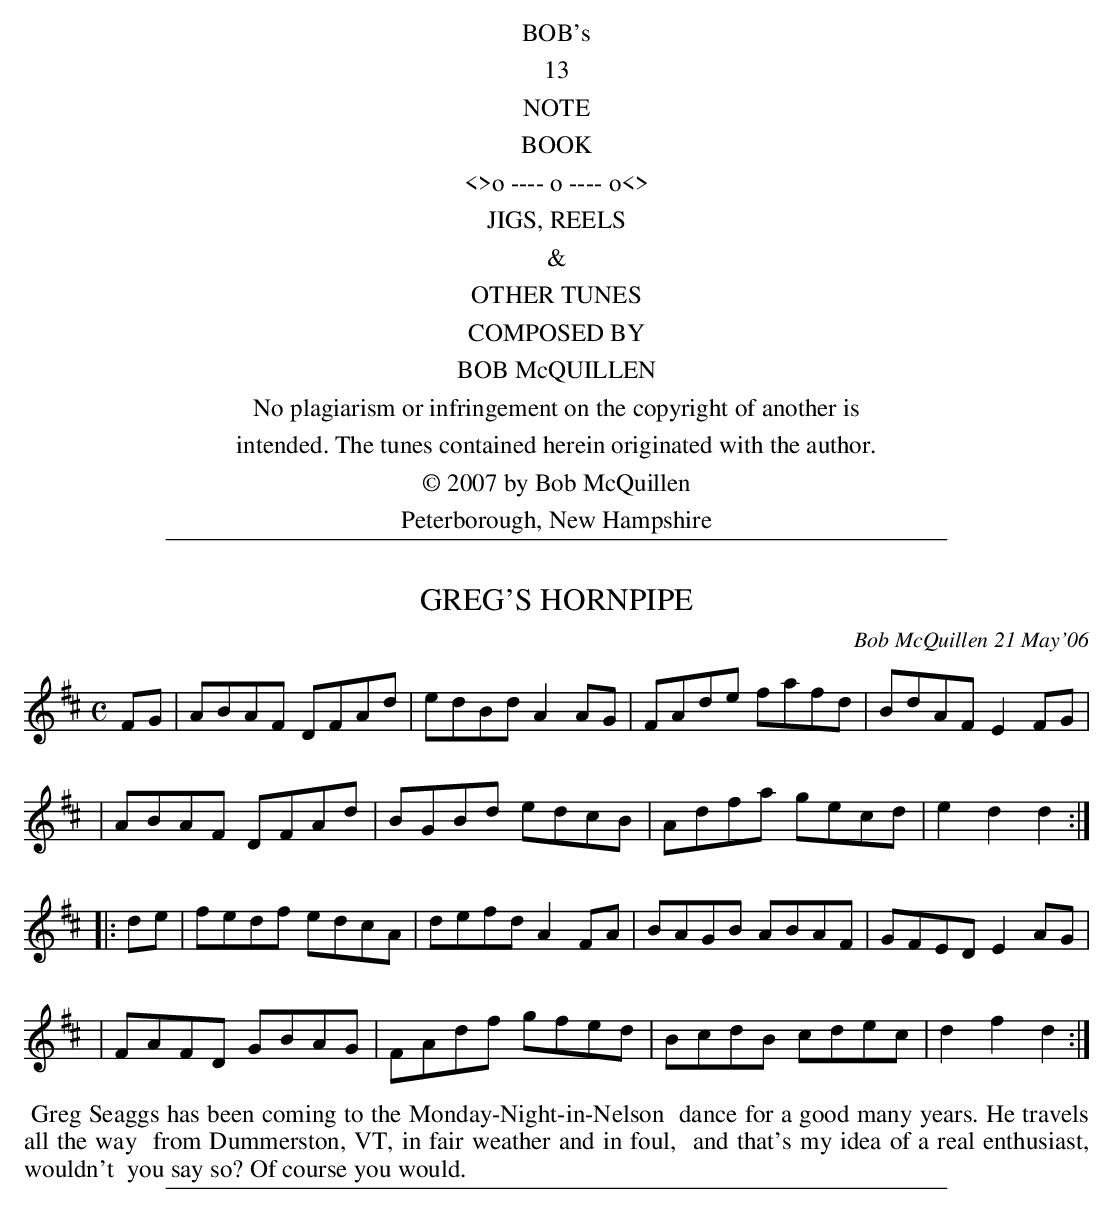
X:1
T: GREG'S HORNPIPE
C: Bob McQuillen 21 May'06
M: C
L: 1/8
K: D
FG \
| ABAF DFAd | edBd A2AG | FAde fafd | BdAF E2FG |
| ABAF DFAd | BGBd edcB | Adfa gecd | e2d2 d2 :|
|: de \
| fedf edcA | defd A2FA | BAGB ABAF | GFED E2AG |
| FAFD GBAG | FAdf gfed | BcdB cdec | d2f2 d2 :|
